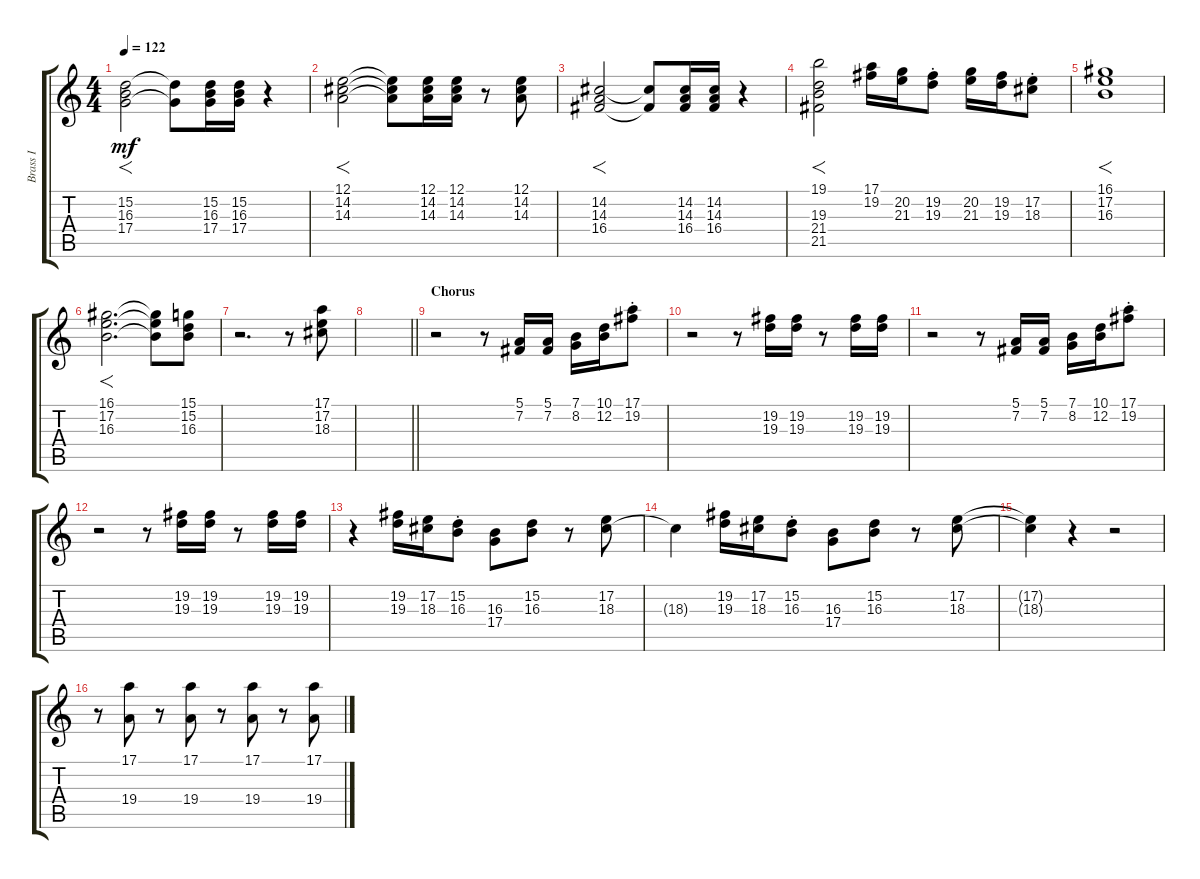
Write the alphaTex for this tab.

\track ("Brass I" "Brass I") {instrument brasssection}
\staff {score tabs}
\tuning (E4 B3 G3 D3 A2 E2) {hide}
\ts (4 4)
\tempo 122
\clef g2
\ks c
(15.2 16.3 17.4).2{f dy mf} (15.2{t} 17.4{t}).8 (15.2 16.3 17.4).16 (15.2 16.3 17.4).16 r.4 |
(12.1 14.2 14.3).2{f} (12.1{t} 14.2{t} 14.3{t}).8 (12.1 14.2 14.3).16 (12.1 14.2 14.3).16 r.8 (12.1 14.2 14.3).8 |
(14.2 14.3 16.4).2{f} (14.2{t} 16.4{t}).8 (14.2 14.3 16.4).16 (14.2 14.3 16.4).16 r.4 |
(19.1 19.3 21.4 21.5).2{f} (17.1 19.2).16 (20.2 21.3).16 (19.2{st} 19.3{st}).8 (20.2 21.3).16 (19.2 19.3).16 (17.2{st} 18.3{st}).8 |
(16.1 17.2 16.3).1{f} |
(16.1 17.2 16.3).2{f d} (16.1{t} 17.2{t} 16.3{t}).8 (15.1 15.2 16.3).8 |
r.2{d} r.8 (17.1 17.2 18.3).8 |
\barLineRight lightlight
|
\section ("" "Chorus")
r.2 r.8 (5.1 7.2).16 (5.1 7.2).16 (7.1 8.2).16 (10.1 12.2).16 (17.1{st} 19.2{st}).8 |
r.2 r.8 (19.2 19.3).16 (19.2 19.3).16 r.8 (19.2 19.3).16 (19.2 19.3).16 |
r.2 r.8 (5.1 7.2).16 (5.1 7.2).16 (7.1 8.2).16 (10.1 12.2).16 (17.1{st} 19.2{st}).8 |
r.2 r.8 (19.2 19.3).16 (19.2 19.3).16 r.8 (19.2 19.3).16 (19.2 19.3).16 |
r.4 (19.2 19.3).16 (17.2 18.3).16 (15.2{st} 16.3{st}).8 (16.3 17.4).8 (15.2 16.3).8 r.8 (17.2 18.3).8 |
18.3{t}.4 (19.2 19.3).16 (17.2 18.3).16 (15.2{st} 16.3{st}).8 (16.3 17.4).8 (15.2 16.3).8 r.8 (17.2 18.3).8 |
(17.2{t} 18.3{t}).4 r.4 r.2 |
r.8 (17.1 19.4).8 r.8 (17.1 19.4).8 r.8 (17.1 19.4).8 r.8 (17.1 19.4).8
